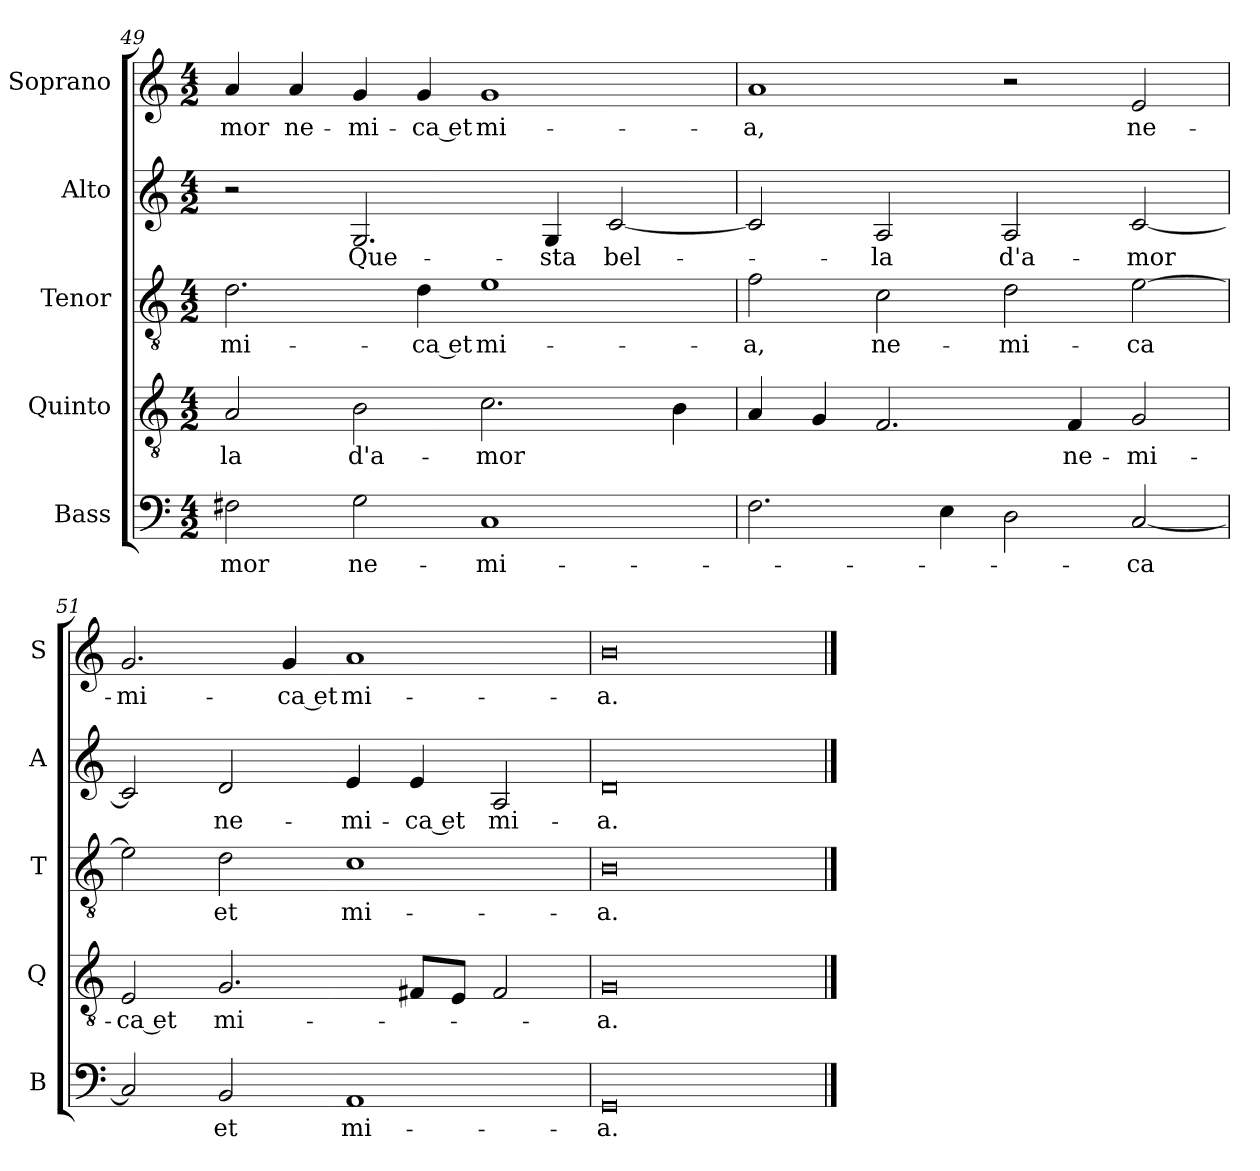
**kern	**text	**kern	**text	**kern	**text	**kern	**text	**kern	**text
*part5	*part5	*part4	*part4	*part3	*part3	*part2	*part2	*part1	*part1
*staff5	*staff5	*staff4	*staff4	*staff3	*staff3	*staff2	*staff2	*staff1	*staff1
*I"Bass	*	*I"Quinto	*	*I"Tenor	*	*I"Alto	*	*I"Soprano	*
*I'B	*	*I'Q	*	*I'T	*	*I'A	*	*I'S	*
!!LO:LB:g=z
*clefF4	*	*clefGv2	*	*clefGv2	*	*clefG2	*	*clefG2	*
*k[]	*	*k[]	*	*k[]	*	*k[]	*	*k[]	*
*C:	*	*C:	*	*C:	*	*C:	*	*C:	*
*M4/2	*	*M4/2	*	*M4/2	*	*M4/2	*	*M4/2	*
=49	=49	=49	=49	=49	=49	=49	=49	=49	=49
!	!LO:LY:b	!	!LO:LY:b	!	!LO:LY:b	!	!	!	!LO:LY:b
2F#X\	-mor	2A/	-la	2.d\	-mi-	2r	.	4a/	-mor
!	!	!	!	!	!	!	!	!	!LO:LY:b
.	.	.	.	.	.	.	.	4a/	ne-
!	!LO:LY:b	!	!LO:LY:b	!	!	!	!LO:LY:b	!	!LO:LY:b
2G\	ne-	2B\	d'a-	.	.	2.G/	Que-	4g/	-mi-
!	!	!	!	!	!LO:LY:b	!	!	!	!LO:LY:b
.	.	.	.	4d\	-ca et	.	.	4g/	-ca et
!	!LO:LY:b	!	!LO:LY:b	!	!LO:LY:b	!	!	!	!LO:LY:b
1C	-mi-	2.c\	-mor	1e	mi-	.	.	1g	mi-
!	!	!	!	!	!	!	!LO:LY:b	!	!
.	.	.	.	.	.	4G/	-sta	.	.
!	!	!	!	!	!	!	!LO:LY:b	!	!
.	.	.	.	.	.	[2c/	bel-	.	.
.	.	4B\	.	.	.	.	.	.	.
=50	=50	=50	=50	=50	=50	=50	=50	=50	=50
!	!	!	!	!	!LO:LY:b	!	!	!	!LO:LY:b
2.F\	.	4A/	.	2f\	-a,	2c/]	.	1a	-a,
.	.	4G/	.	.	.	.	.	.	.
!	!	!	!	!	!LO:LY:b	!	!LO:LY:b	!	!
.	.	2.F/	.	2c\	ne-	2A/	-la	.	.
4E\	.	.	.	.	.	.	.	.	.
!	!	!	!	!	!LO:LY:b	!	!LO:LY:b	!	!
2D\	.	.	.	2d\	-mi-	2A/	d'a-	2r	.
!	!	!	!LO:LY:b	!	!	!	!	!	!
.	.	4F/	ne-	.	.	.	.	.	.
!	!LO:LY:b	!	!LO:LY:b	!	!LO:LY:b	!	!LO:LY:b	!	!LO:LY:b
[2C/	-ca	2G/	-mi-	[2e\	-ca	[2c/	-mor	2e/	ne-
=51	=51	=51	=51	=51	=51	=51	=51	=51	=51
!	!	!	!LO:LY:b	!	!	!	!	!	!LO:LY:b
2C/]	.	2E/	-ca et	2e\]	.	2c/]	.	2.g/	-mi-
!	!LO:LY:b	!	!LO:LY:b	!	!LO:LY:b	!	!LO:LY:b	!	!
2BB/	et	2.G/	mi-	2d\	et	2d/	ne-	.	.
!	!	!	!	!	!	!	!	!	!LO:LY:b
.	.	.	.	.	.	.	.	4g/	-ca et
!	!LO:LY:b	!	!	!	!LO:LY:b	!	!LO:LY:b	!	!LO:LY:b
1AA	mi-	.	.	1c	mi-	4e/	-mi-	1a	mi-
!	!	!	!	!	!	!	!LO:LY:b	!	!
.	.	8F#X/L	.	.	.	4e/	-ca et	.	.
.	.	8E/J	.	.	.	.	.	.	.
!	!	!	!	!	!	!	!LO:LY:b	!	!
.	.	2F#/	.	.	.	2A/	mi-	.	.
=52	=52	=52	=52	=52	=52	=52	=52	=52	=52
!	!LO:LY:b	!	!LO:LY:b	!	!LO:LY:b	!	!LO:LY:b	!	!LO:LY:b
0GG	-a.	0G	-a.	0B	-a.	0d	-a.	0b	-a.
==	==	==	==	==	==	==	==	==	==
*-	*-	*-	*-	*-	*-	*-	*-	*-	*-
